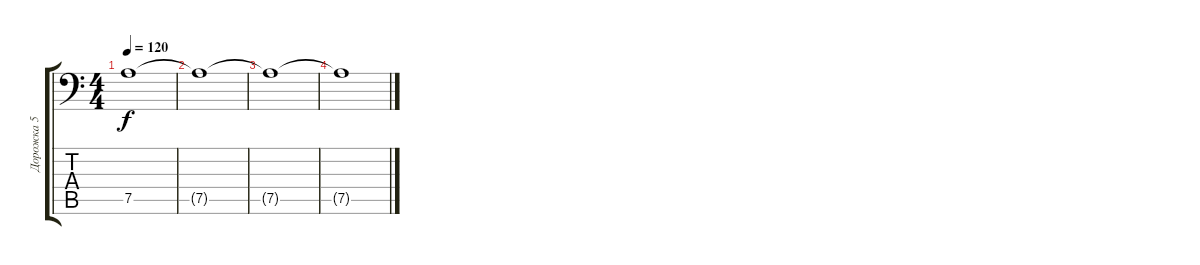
\track ("Дорожка 5" "Дорожка 5") {instrument electricguitarclean}
\staff {score tabs}
\tuning (A3 E3 C3 G2 D2 A1) {hide}
\ts (4 4)
\tempo 120
\clef f4
\ks c
7.5.1{dy f} |
7.5{t}.1 |
7.5{t}.1 |
7.5{t}.1
